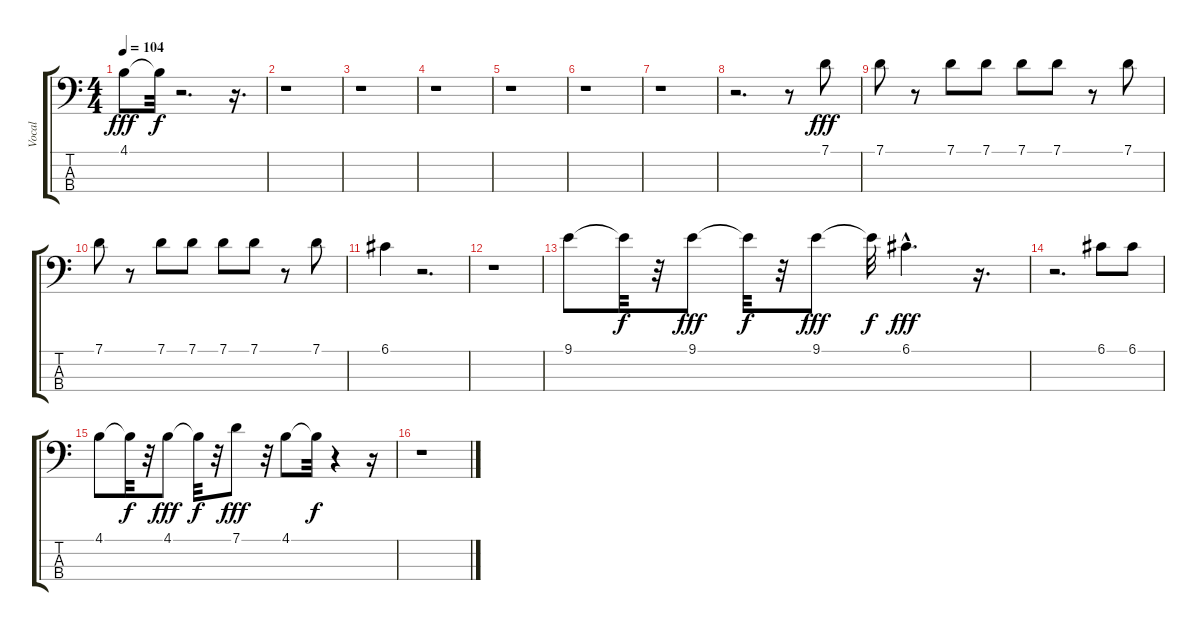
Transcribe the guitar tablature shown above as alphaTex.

\track ("Vocal" "Vocal") {instrument synthbass1}
\staff {score tabs}
\tuning (G2 D2 A1 E1) {hide}
\ts (4 4)
\tempo 104
\clef f4
\ks c
4.1.8{dy fff} 4.1{t}.32{dy f} r.2{d} r.16{d} |
r.1 |
r.1 |
r.1 |
r.1 |
r.1 |
r.1 |
r.2{d} r.8 7.1.8{dy fff} |
7.1.8 r.8 7.1.8 7.1.8 7.1.8 7.1.8 r.8 7.1.8 |
7.1.8 r.8 7.1.8 7.1.8 7.1.8 7.1.8 r.8 7.1.8 |
6.1.4 r.2{d} |
r.1 |
9.1.8 9.1{t}.32{dy f} r.32 9.1.8{dy fff} 9.1{t}.32{dy f} r.32 9.1.8{dy fff} 9.1{t}.32{dy f} 6.1{hac}.4{d dy fff} r.16{d} |
r.2{d} 6.1.8 6.1.8 |
4.1.8 4.1{t}.32{dy f} r.32 4.1.8{dy fff} 4.1{t}.32{dy f} r.32 7.1.8{dy fff} r.32 4.1.8 4.1{t}.32{dy f} r.4 r.16 |
r.1
